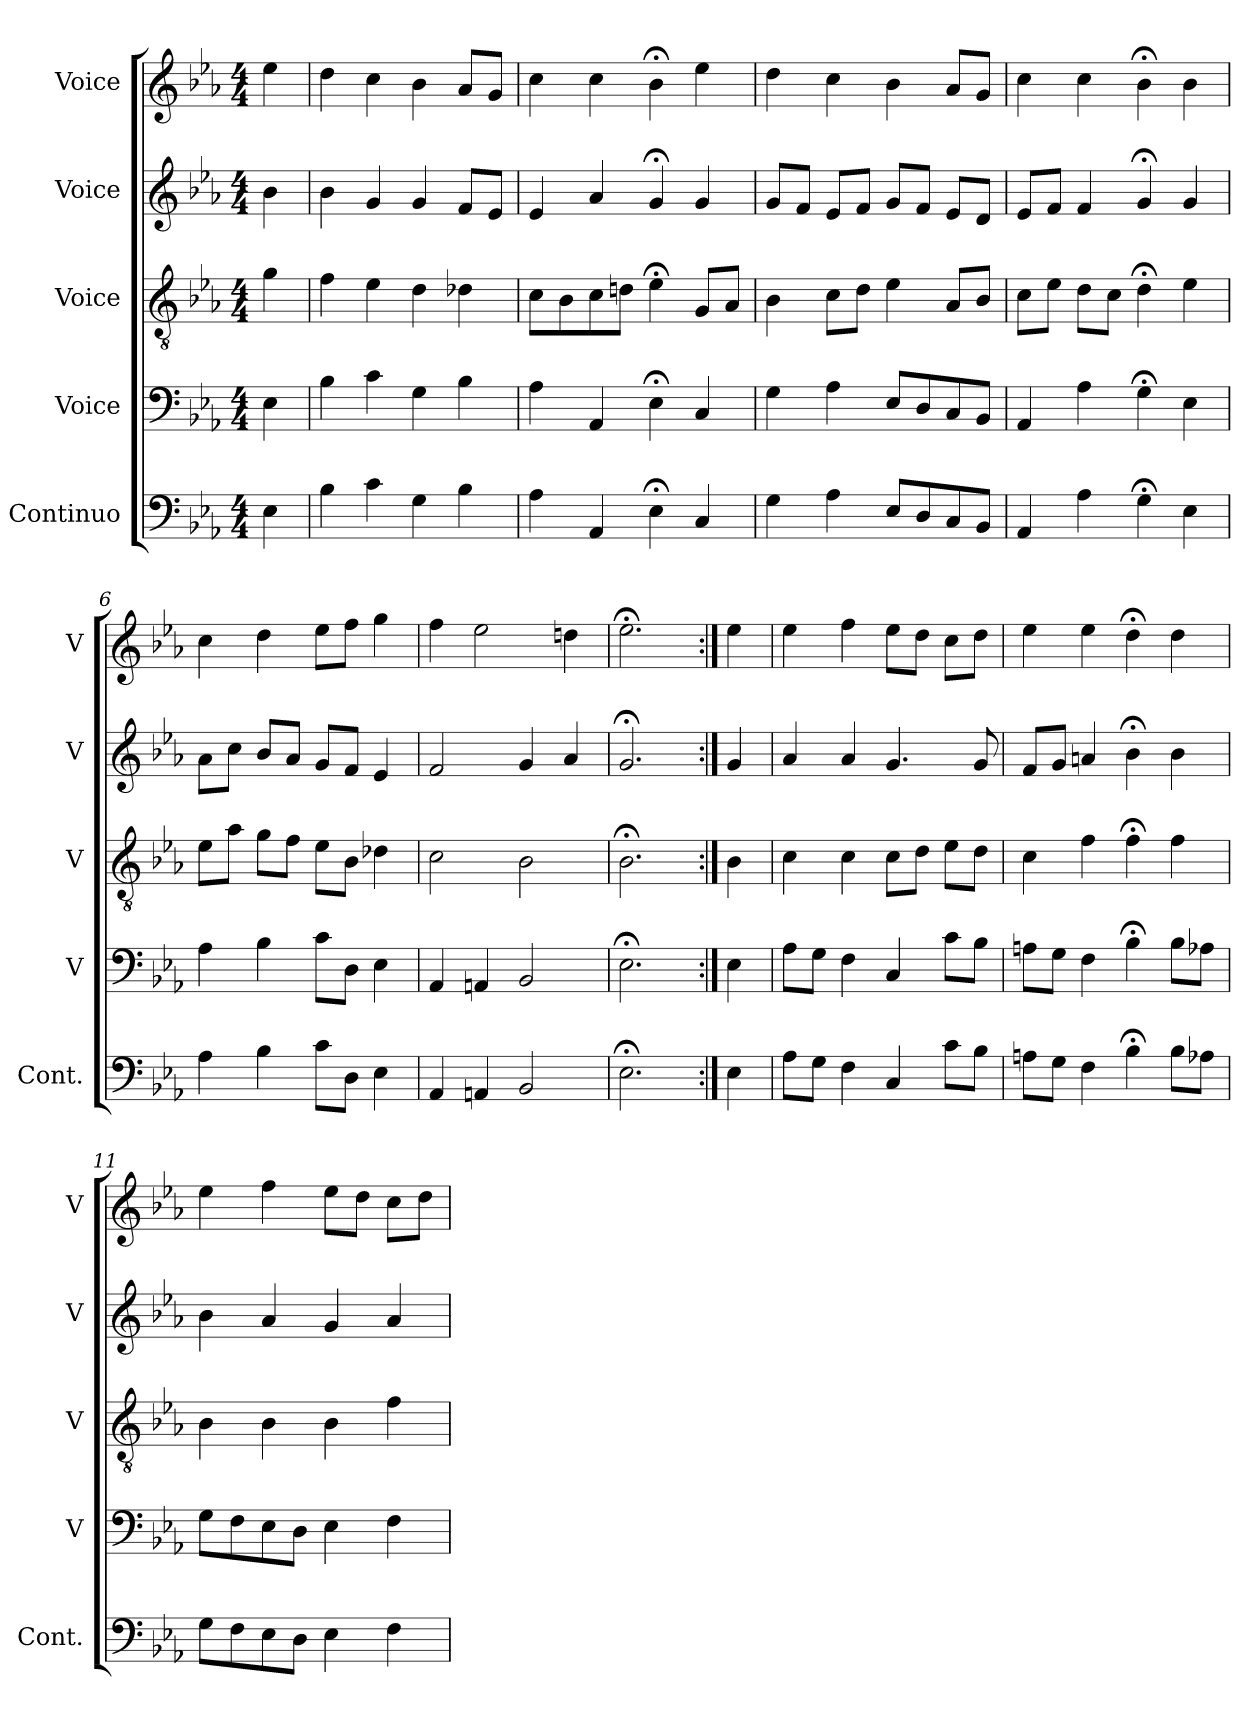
**kern	**kern	**kern	**kern	**kern
*part5	*part4	*part3	*part2	*part1
*staff5	*staff4	*staff3	*staff2	*staff1
*I"Continuo	*I"Voice	*I"Voice	*I"Voice	*I"Voice
*I'Cont.	*I'V	*I'V	*I'V	*I'V
*clefF4	*clefF4	*clefGv2	*clefG2	*clefG2
*k[b-e-a-]	*k[b-e-a-]	*k[b-e-a-]	*k[b-e-a-]	*k[b-e-a-]
*M4/4	*M4/4	*M4/4	*M4/4	*M4/4
=	=	=	=	=
4E-	4E-	4g	4b-	4ee-
=2	=2	=2	=2	=2
4B-	4B-	4f	4b-	4dd
4c	4c	4e-	4g	4cc
4G	4G	4d	4g	4b-
4B-	4B-	4d-X	8fL	8a-L
.	.	.	8e-J	8gJ
=3	=3	=3	=3	=3
4A-	4A-	8cL	4e-	4cc
.	.	8B-	.	.
4AA-	4AA-	8c	4a-	4cc
.	.	8dnJ	.	.
4E-;<	4E-;<	4e-;<	4g;<	4b-;<
4C	4C	8GL	4g	4ee-
.	.	8A-J	.	.
=4	=4	=4	=4	=4
4G	4G	4B-	8gL	4dd
.	.	.	8fJ	.
4A-	4A-	8cL	8e-L	4cc
.	.	8dJ	8fJ	.
8E-L	8E-L	4e-	8gL	4b-
8D	8D	.	8fJ	.
8C	8C	8A-L	8e-L	8a-L
8BB-J	8BB-J	8B-J	8dJ	8gJ
=5	=5	=5	=5	=5
4AA-	4AA-	8cL	8e-L	4cc
.	.	8e-J	8fJ	.
4A-	4A-	8dL	4f	4cc
.	.	8cJ	.	.
4G;<	4G;<	4d;<	4g;<	4b-;<
4E-	4E-	4e-	4g	4b-
=6	=6	=6	=6	=6
4A-	4A-	8e-L	8a-L	4cc
.	.	8a-J	8ccJ	.
4B-	4B-	8gL	8b-L	4dd
.	.	8fJ	8a-J	.
8cL	8cL	8e-L	8gL	8ee-L
8DJ	8DJ	8B-J	8fJ	8ffJ
4E-	4E-	4d-X	4e-	4gg
=7	=7	=7	=7	=7
4AA-	4AA-	2c	2f	4ff
4AAn	4AAn	.	.	2ee-
2BB-	2BB-	2B-	4g	.
.	.	.	4a-	4ddn
=	=	=	=	=
2.E-;<	2.E-;<	2.B-;<	2.g;<	2.ee-;<
=8:|!	=8:|!	=8:|!	=8:|!	=8:|!
4E-	4E-	4B-	4g	4ee-
=9	=9	=9	=9	=9
8A-L	8A-L	4c	4a-	4ee-
8GJ	8GJ	.	.	.
4F	4F	4c	4a-	4ff
4C	4C	8cL	4.g	8ee-L
.	.	8dJ	.	8ddJ
8cL	8cL	8e-L	.	8ccL
8B-J	8B-J	8dJ	8g	8ddJ
=10	=10	=10	=10	=10
8AnL	8AnL	4c	8fL	4ee-
8GJ	8GJ	.	8gJ	.
4F	4F	4f	4an	4ee-
4B-;<	4B-;<	4f;<	4b-;<	4dd;<
8B-L	8B-L	4f	4b-	4dd
8A-XJ	8A-XJ	.	.	.
=11	=11	=11	=11	=11
8GL	8GL	4B-	4b-	4ee-
8F	8F	.	.	.
8E-	8E-	4B-	4a-	4ff
8DJ	8DJ	.	.	.
4E-	4E-	4B-	4g	8ee-L
.	.	.	.	8ddJ
4F	4F	4f	4a-	8ccL
.	.	.	.	8ddJ
=	=	=	=	=
*-	*-	*-	*-	*-
